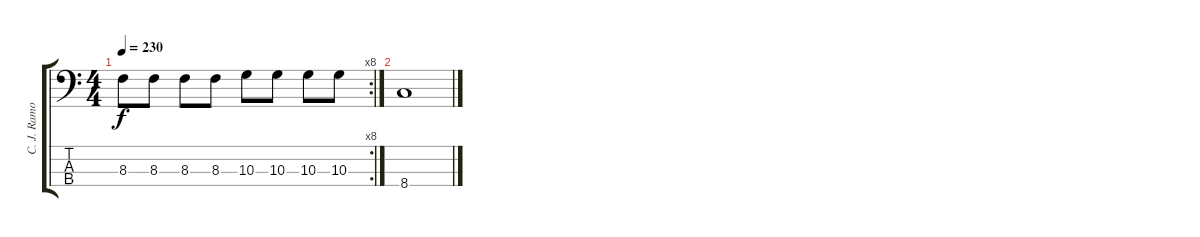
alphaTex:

\track ("C. J. Ramone" "C. J. Ramo") {instrument electricbassfinger}
\staff {score tabs}
\tuning (G2 D2 A1 E1) {hide}
\rc 8
\ts (4 4)
\tempo 230
\clef f4
\ks c
8.3.8{dy f} 8.3.8 8.3.8 8.3.8 10.3.8 10.3.8 10.3.8 10.3.8 |
8.4.1
